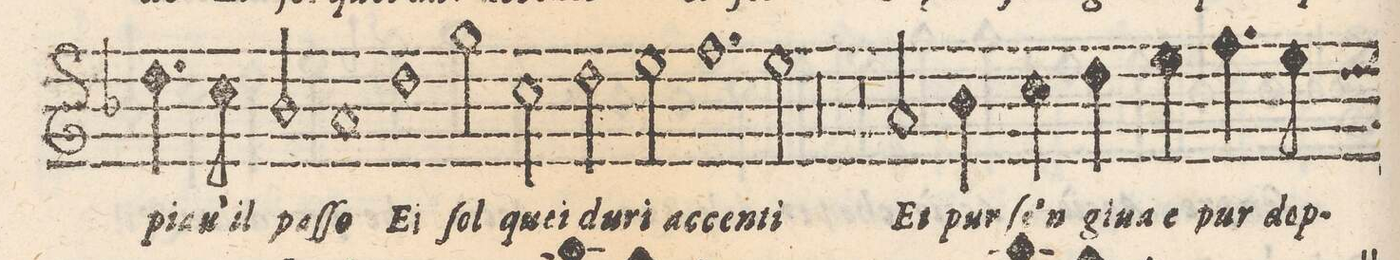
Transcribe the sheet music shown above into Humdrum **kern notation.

**kern	**text
*I"CANTO	*
*clefG2	*
*k[b-]	*
*met(C)	*
*M2/1	*
4.dd\	-pia
8cc\	u'il
2b-/	paſ-
=30-	=30-
1a	-ſo
1dd	Ei
=31-	=31-
2gg\	ſol
2cc\	quei
2dd\	du-
2ee\	-ri ac-
=32-	=32-
1.ff	-cen-
2ee\	-ti
=33-	=33-
00r	.
=34-	=34-
=35-	=35-
0r	.
=36-	=36-
2a/	Et
4b-\	pur
4cc\	ſi'n
4dd\	gi-
4ee\	-ua e
4.ff\	pur
8ee\	dop-
*custos:dd	*
=37-	=37-
*-	*-
